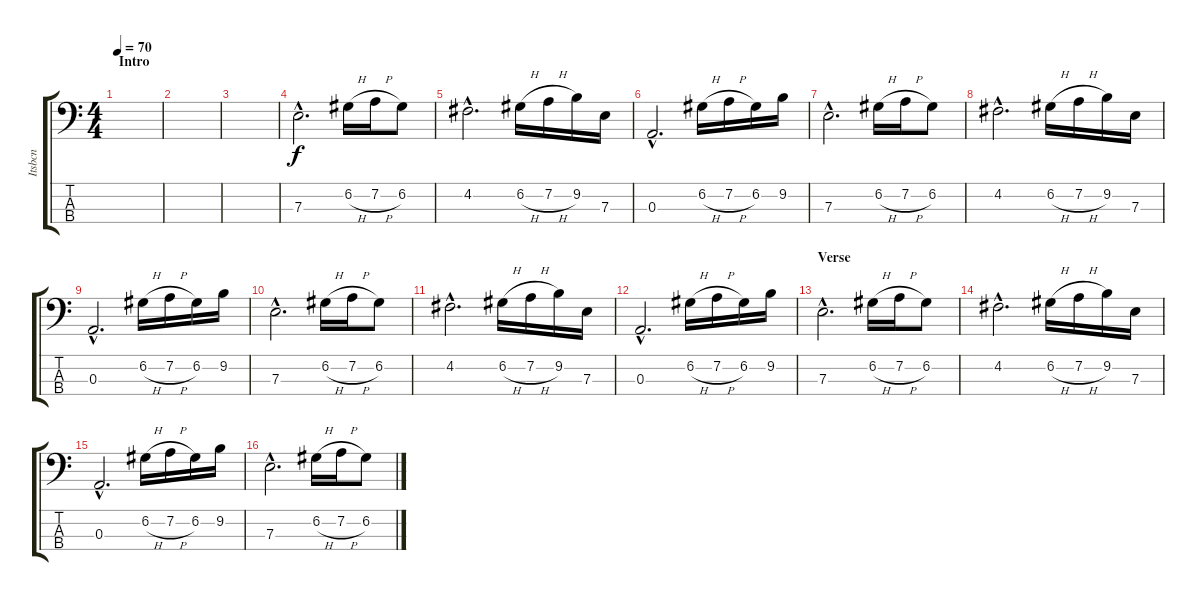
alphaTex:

\track ("Itsbcn" "Itsbcn") {instrument electricbassfinger}
\staff {score tabs}
\tuning (G2 D2 A1 E1) {hide}
\ts (4 4)
\section ("" "Intro")
\tempo 70
\clef f4
\ks c
|
|
|
7.3{hac}.2{d} 6.2{h}.16 7.2{h}.16 6.2.8 |
4.2{hac}.2{d} 6.2{h}.16 7.2{h}.16 9.2.16 7.3.16 |
0.3{hac}.2{d} 6.2{h}.16 7.2{h}.16 6.2.16 9.2.16 |
7.3{hac}.2{d} 6.2{h}.16 7.2{h}.16 6.2.8 |
4.2{hac}.2{d} 6.2{h}.16 7.2{h}.16 9.2.16 7.3.16 |
0.3{hac}.2{d} 6.2{h}.16 7.2{h}.16 6.2.16 9.2.16 |
7.3{hac}.2{d} 6.2{h}.16 7.2{h}.16 6.2.8 |
4.2{hac}.2{d} 6.2{h}.16 7.2{h}.16 9.2.16 7.3.16 |
0.3{hac}.2{d} 6.2{h}.16 7.2{h}.16 6.2.16 9.2.16 |
\section ("" "Verse")
7.3{hac}.2{d} 6.2{h}.16 7.2{h}.16 6.2.8 |
4.2{hac}.2{d} 6.2{h}.16 7.2{h}.16 9.2.16 7.3.16 |
0.3{hac}.2{d} 6.2{h}.16 7.2{h}.16 6.2.16 9.2.16 |
7.3{hac}.2{d} 6.2{h}.16 7.2{h}.16 6.2.8
